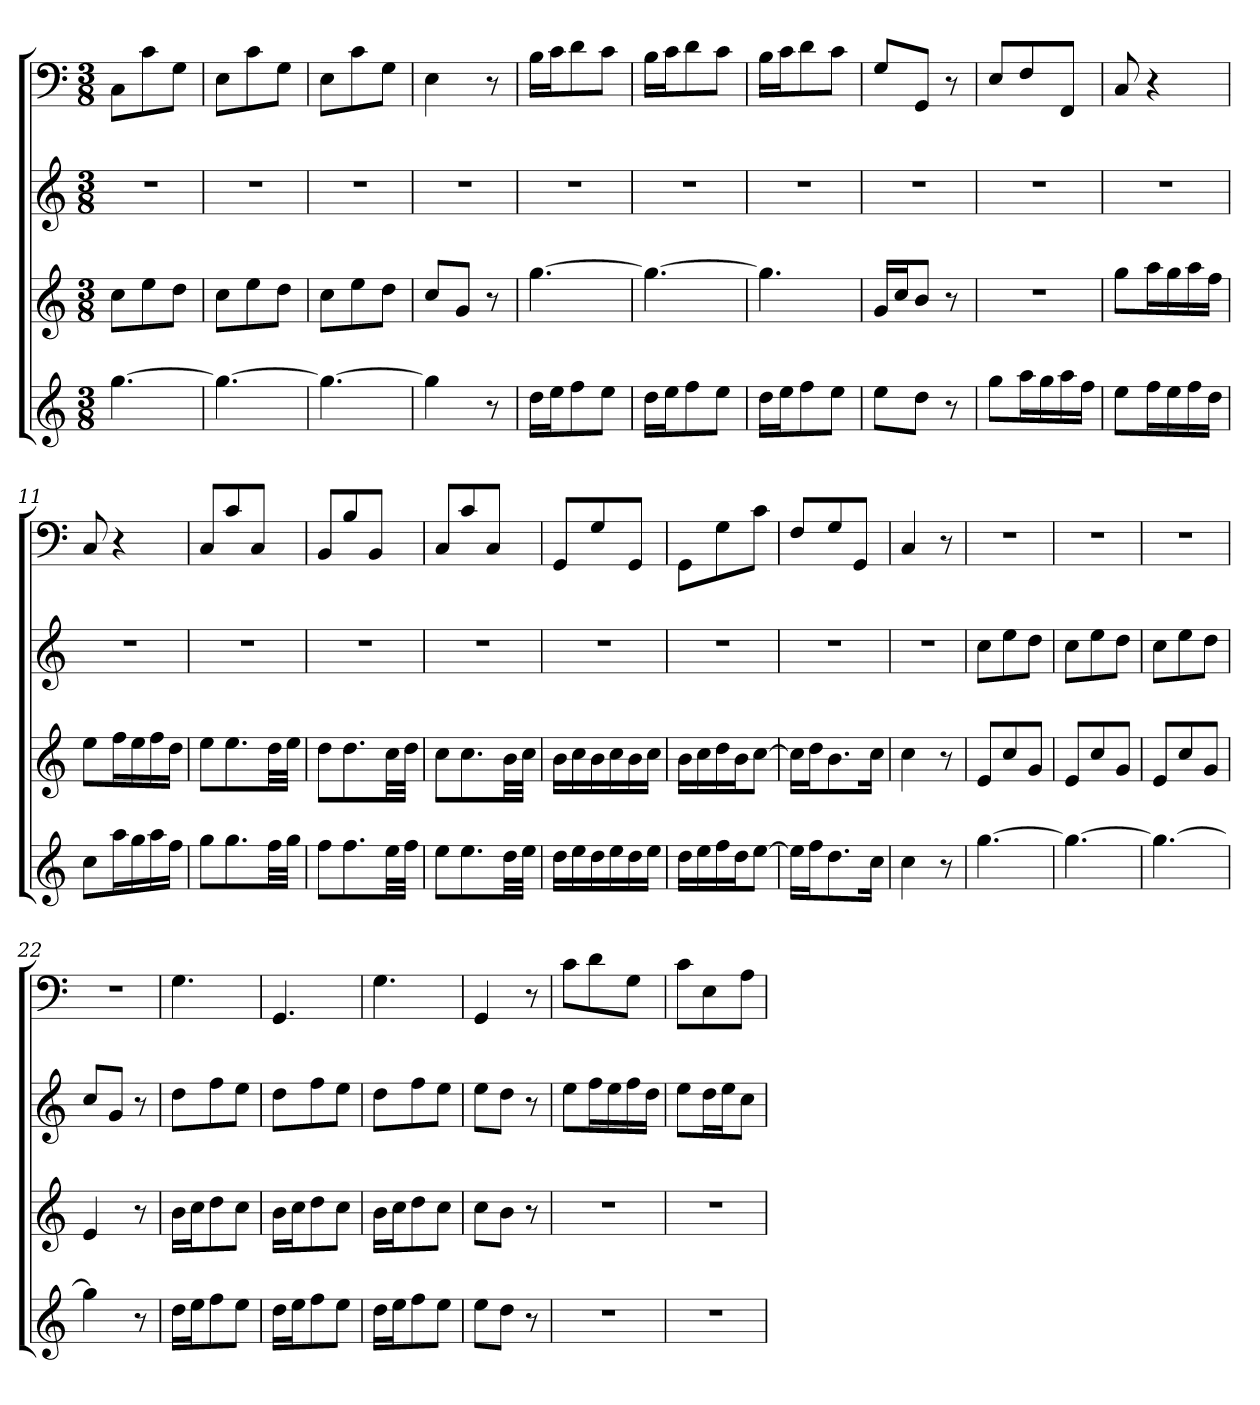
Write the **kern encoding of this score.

**kern	**kern	**kern	**kern
*part4	*part3	*part2	*part1
*staff4	*staff3	*staff2	*staff1
*	*	*	*clefF4
*k[]	*k[]	*k[]	*k[]
*C:	*C:	*C:	*C:
*M3/8	*M3/8	*M3/8	*M3/8
=1	=1	=1	=1
[4.gg	8ccL	4.r	8C\L
.	8ee	.	8c\
.	8ddJ	.	8G\J
=2	=2	=2	=2
4.gg_	8ccL	4.r	8E\L
.	8ee	.	8c\
.	8ddJ	.	8G\J
=3	=3	=3	=3
4.gg_	8ccL	4.r	8E\L
.	8ee	.	8c\
.	8ddJ	.	8G\J
=4	=4	=4	=4
4gg]	8ccL	4.r	4E
.	8gJ	.	.
8r	8r	.	8r
=5	=5	=5	=5
16ddLL	[4.gg	4.r	16B\LL
16eeJ	.	.	16c\J
8ff	.	.	8d\
8eeJ	.	.	8c\J
=6	=6	=6	=6
16ddLL	4.gg_	4.r	16B\LL
16eeJ	.	.	16c\J
8ff	.	.	8d\
8eeJ	.	.	8c\J
=7	=7	=7	=7
16ddLL	4.gg]	4.r	16B\LL
16eeJ	.	.	16c\J
8ff	.	.	8d\
8eeJ	.	.	8c\J
=8	=8	=8	=8
8eeL	16gLL	4.r	8G/L
.	16ccJ	.	.
8ddJ	8bJ	.	8GG/J
8r	8r	.	8r
=9	=9	=9	=9
8ggL	4.r	4.r	8E/L
16aaL	.	.	8F/
16gg	.	.	.
16aa	.	.	8FF/J
16ffJJ	.	.	.
=10	=10	=10	=10
8eeL	8ggL	4.r	8C
16ffL	16aaL	.	4r
16ee	16gg	.	.
16ff	16aa	.	.
16ddJJ	16ffJJ	.	.
=11	=11	=11	=11
8ccL	8eeL	4.r	8C
16aaL	16ffL	.	4r
16gg	16ee	.	.
16aa	16ff	.	.
16ffJJ	16ddJJ	.	.
=12	=12	=12	=12
8ggL	8eeL	4.r	8C/L
8.gg	8.ee	.	8c/
.	.	.	8C/J
32ffLL	32ddLL	.	.
32ggJJJ	32eeJJJ	.	.
=13	=13	=13	=13
8ffL	8ddL	4.r	8BB/L
8.ff	8.dd	.	8B/
.	.	.	8BB/J
32eeLL	32ccLL	.	.
32ffJJJ	32ddJJJ	.	.
=14	=14	=14	=14
8eeL	8ccL	4.r	8C/L
8.ee	8.cc	.	8c/
.	.	.	8C/J
32ddLL	32bLL	.	.
32eeJJJ	32ccJJJ	.	.
=15	=15	=15	=15
16ddLL	16bLL	4.r	8GG/L
16ee	16cc	.	.
16dd	16b	.	8G/
16ee	16cc	.	.
16dd	16b	.	8GG/J
16eeJJ	16ccJJ	.	.
=16	=16	=16	=16
16ddLL	16bLL	4.r	8GG\L
16ee	16cc	.	.
16ff	16dd	.	8G\
16ddJ	16bJ	.	.
[8eeJ	[8ccJ	.	8c\J
=17	=17	=17	=17
16eeLL]	16ccLL]	4.r	8F/L
16ffJ	16ddJ	.	.
8.dd	8.b	.	8G/
.	.	.	8GG/J
16ccJk	16ccJk	.	.
=18	=18	=18	=18
4cc	4cc	4.r	4C
8r	8r	.	8r
=19	=19	=19	=19
[4.gg	8eL	8ccL	4.r
.	8cc	8ee	.
.	8gJ	8ddJ	.
=20	=20	=20	=20
4.gg_	8eL	8ccL	4.r
.	8cc	8ee	.
.	8gJ	8ddJ	.
=21	=21	=21	=21
4.gg_	8eL	8ccL	4.r
.	8cc	8ee	.
.	8gJ	8ddJ	.
=22	=22	=22	=22
4gg]	4e	8ccL	4.r
.	.	8gJ	.
8r	8r	8r	.
=23	=23	=23	=23
16ddLL	16bLL	8ddL	4.G
16eeJ	16ccJ	.	.
8ff	8dd	8ff	.
8eeJ	8ccJ	8eeJ	.
=24	=24	=24	=24
16ddLL	16bLL	8ddL	4.GG
16eeJ	16ccJ	.	.
8ff	8dd	8ff	.
8eeJ	8ccJ	8eeJ	.
=25	=25	=25	=25
16ddLL	16bLL	8ddL	4.G
16eeJ	16ccJ	.	.
8ff	8dd	8ff	.
8eeJ	8ccJ	8eeJ	.
=26	=26	=26	=26
8eeL	8ccL	8eeL	4GG
8ddJ	8bJ	8ddJ	.
8r	8r	8r	8r
=27	=27	=27	=27
4.r	4.r	8eeL	8c\L
.	.	16ffL	8d\
.	.	16ee	.
.	.	16ff	8G\J
.	.	16ddJJ	.
=28	=28	=28	=28
4.r	4.r	8eeL	8c\L
.	.	16ddL	8E\
.	.	16eeJ	.
.	.	8ccJ	8A\J
=	=	=	=
*-	*-	*-	*-
